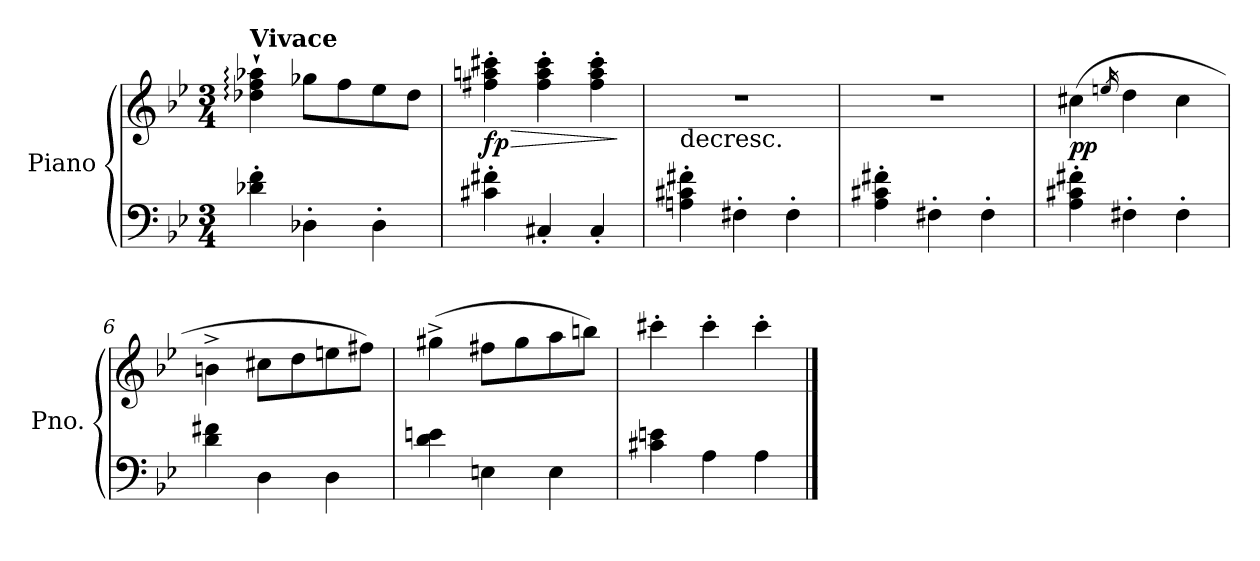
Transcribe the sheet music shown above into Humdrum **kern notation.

**kern	**kern	**dynam
*part1	*part1	*part1
*staff2	*staff1	*staff1/2
*I"Piano	*	*
*I'Pno.	*	*
*clefF4	*clefG2	*
*k[b-e-]	*k[b-e-]	*
*M3/4	*M3/4	*
=1	=1	=1
!	!LO:TX:a:B:t=Vivace	!
4d-X\' 4f\'	4dd-X\:` 4ff\:` 4aa-X\:`	.
4D-X'\	8gg-X\L	.
.	8ff\	.
4D-'\	8ee-\	.
.	8dd-\J	.
=2	=2	=2
!	!	!LO:HP:b
!	!	!LO:DY:n=1:b
4c#X\' 4f#X\'	4ff#X\' 4aan\' 4ccc#X\'	> fp
4C#X'/	4ff#\' 4aa\' 4ccc#\'	.
4C#'/	4ff#\' 4aa\' 4ccc#\'	.
.	.	]
=3	=3	=3
!	!LO:TX:b:t=decresc.	!
4An\' 4c#X\' 4f#X\'	2.r	.
4F#X'\	.	.
4F#'\	.	.
=4	=4	=4
4A\' 4c#X\' 4f#X\'	2.r	.
4F#X'\	.	.
4F#'\	.	.
=5	=5	=5
!	!	!LO:DY:b
4A\' 4c#X\' 4f#X\'	(>4cc#X\	pp
.	16qeen/	.
4F#X'\	4dd\	.
4F#'\	4cc#\	.
=6	=6	=6
4d\ 4f#X\	4bn^\	.
4D\	8cc#X\L	.
.	8dd\	.
4D\	8een\	.
.	8ff#X\J)	.
!!LO:LB:g=z
=7	=7	=7
4d\ 4en\	(>4gg#X^\	.
4En\	8ff#X\L	.
.	8gg#\	.
4E\	8aa\	.
.	8bbn\J)	.
=8	=8	=8
4c#X\ 4en\	4ccc#X'\	.
4A\	4ccc#'\	.
4A\	4ccc#'\	.
==	==	==
*-	*-	*-
